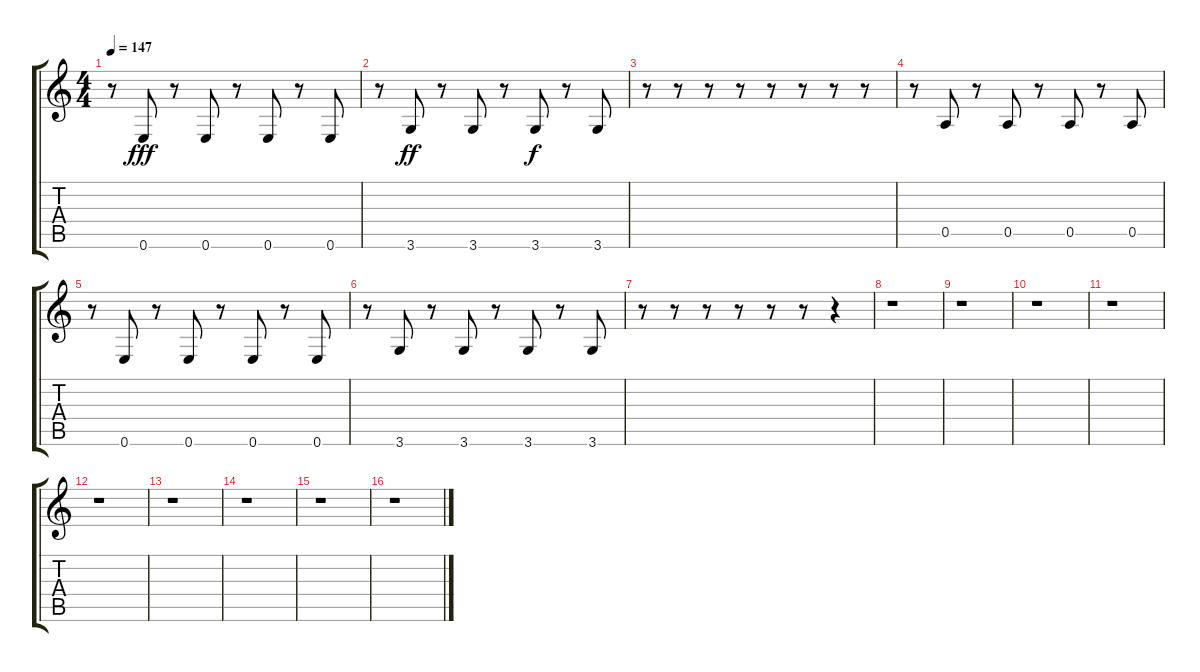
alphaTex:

\track "" {instrument synthbass1}
\staff {score tabs}
\tuning (E4 B3 G3 D3 A2 E2) {hide}
\ts (4 4)
\tempo 147
\clef g2
\ks c
r.8{dy fff} 0.6.8 r.8 0.6.8 r.8 0.6.8 r.8 0.6.8 |
r.8 3.6.8{dy ff} r.8 3.6.8 r.8 3.6.8{dy f} r.8 3.6.8 |
r.8 r.8 r.8 r.8 r.8 r.8 r.8 r.8 |
r.8 0.5.8 r.8 0.5.8 r.8 0.5.8 r.8 0.5.8 |
r.8 0.6.8 r.8 0.6.8 r.8 0.6.8 r.8 0.6.8 |
r.8 3.6.8 r.8 3.6.8 r.8 3.6.8 r.8 3.6.8 |
r.8 r.8 r.8 r.8 r.8 r.8 r.4 |
r.1 |
r.1 |
r.1 |
r.1 |
r.1 |
r.1 |
r.1 |
r.1 |
r.1
